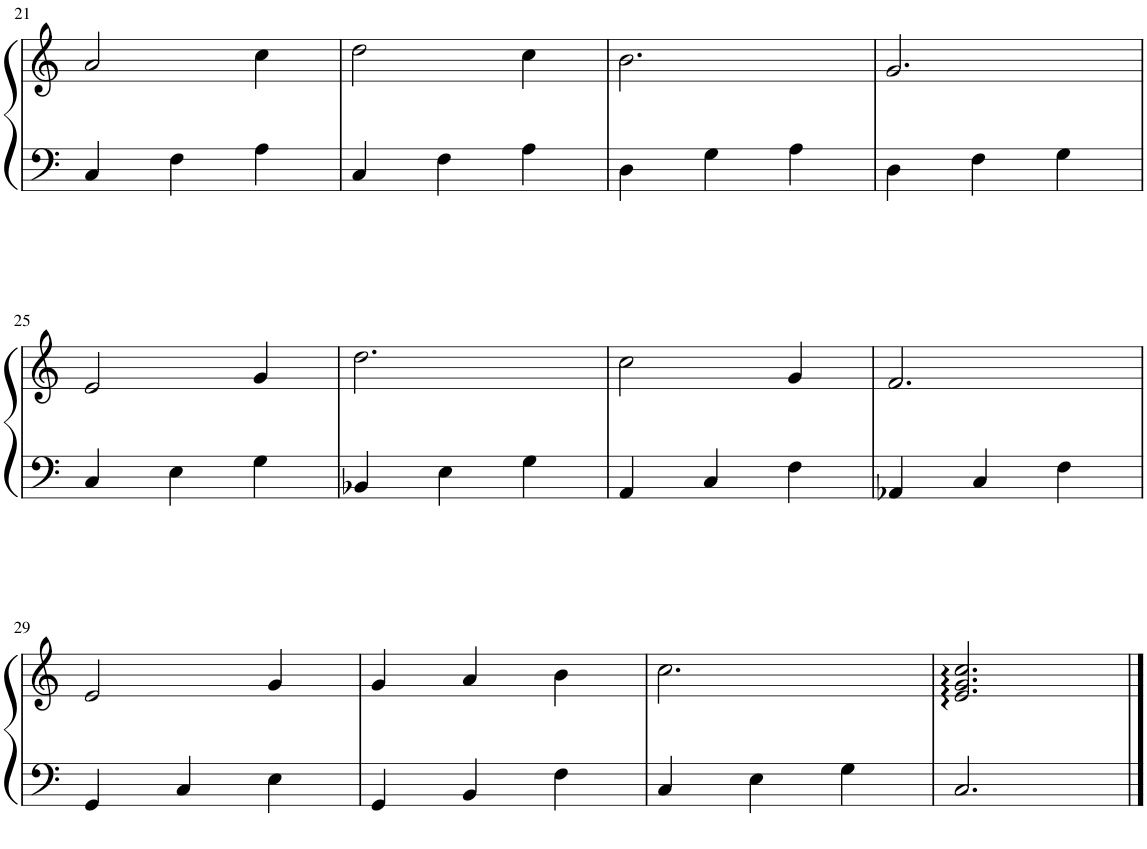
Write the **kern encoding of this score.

**kern	**kern
*part1	*part1
*staff2	*staff1
*I"钢琴	*
!!LO:PB:g=z
*clefF4	*clefG2
*k[]	*k[]
*M3/4	*M3/4
=21	=21
4C/	2a/
4F\	.
4A\	4cc\
=22	=22
4C/	2dd\
4F\	.
4A\	4cc\
=23	=23
4D\	2.b\
4G\	.
4A\	.
=24	=24
4D\	2.g/
4F\	.
4G\	.
!!LO:LB:g=z
=25	=25
4C/	2e/
4E\	.
4G\	4g/
=26	=26
4BB-X/	2.dd\
4E\	.
4G\	.
=27	=27
4AA/	2cc\
4C/	.
4F\	4g/
=28	=28
4AA-X/	2.f/
4C/	.
4F\	.
!!LO:LB:g=z
=29	=29
4GG/	2e/
4C/	.
4E\	4g/
=30	=30
4GG/	4g/
4BB/	4a/
4F\	4b\
=31	=31
4C/	2.cc\
4E\	.
4G\	.
=32	=32
2.C/	2.e/: 2.g/: 2.cc/:
==	==
*-	*-
